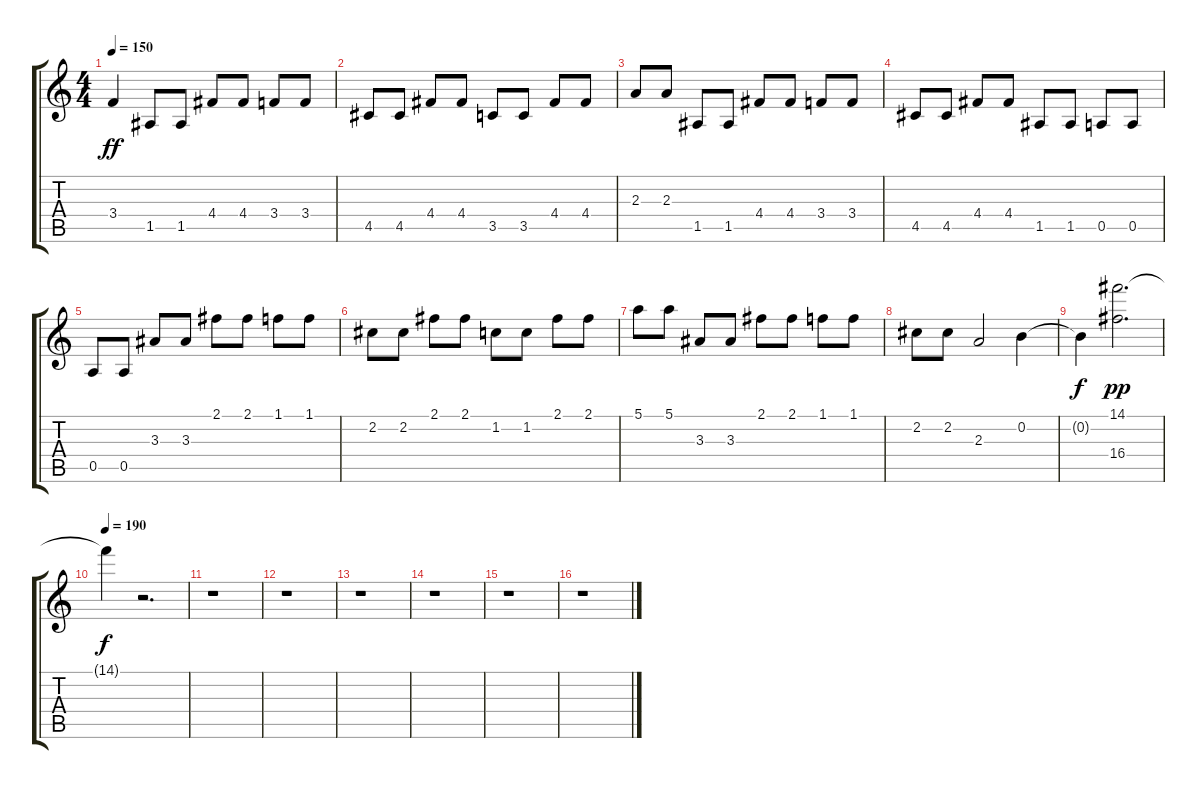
\track "" {instrument overdrivenguitar}
\staff {score tabs}
\tuning (E4 B3 G3 D3 A2 E2) {hide}
\ts (4 4)
\tempo 150
\clef g2
\ks c
3.4.4{dy ff} 1.5.8 1.5.8 4.4.8 4.4.8 3.4.8 3.4.8 |
4.5.8 4.5.8 4.4.8 4.4.8 3.5.8 3.5.8 4.4.8 4.4.8 |
2.3.8 2.3.8 1.5.8 1.5.8 4.4.8 4.4.8 3.4.8 3.4.8 |
4.5.8 4.5.8 4.4.8 4.4.8 1.5.8 1.5.8 0.5.8 0.5.8 |
0.5.8 0.5.8 3.3.8 3.3.8 2.1.8 2.1.8 1.1.8 1.1.8 |
2.2.8 2.2.8 2.1.8 2.1.8 1.2.8 1.2.8 2.1.8 2.1.8 |
5.1.8 5.1.8 3.3.8 3.3.8 2.1.8 2.1.8 1.1.8 1.1.8 |
2.2.8 2.2.8 2.3.2 0.2.4 |
0.2{t}.4{dy f} (14.1 16.4).2{d dy pp} |
\tempo 190
14.1{t}.4{dy f} r.2{d} |
r.1 |
r.1 |
r.1 |
r.1 |
r.1 |
r.1
